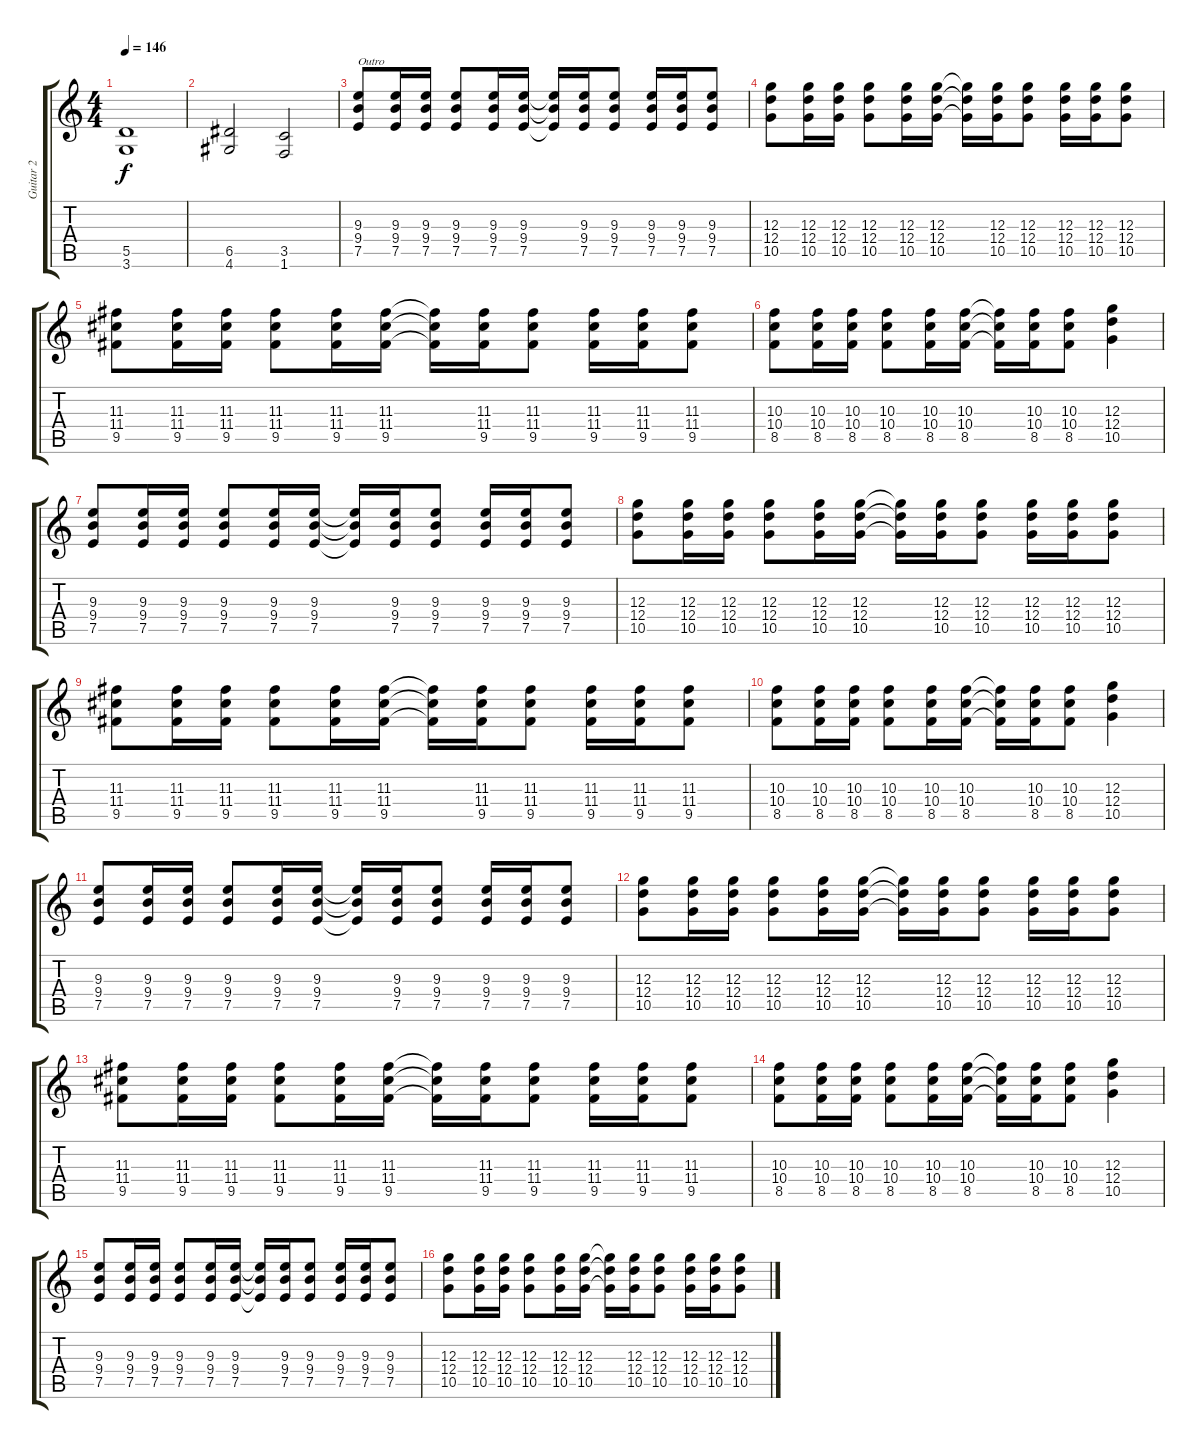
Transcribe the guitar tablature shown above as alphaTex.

\track ("Guitar 2" "Guitar 2") {instrument distortionguitar}
\staff {score tabs}
\tuning (E4 B3 G3 D3 A2 E2) {hide}
\ts (4 4)
\tempo 146
\clef g2
\ks c
(5.5 3.6).1{dy f} |
(6.5 4.6).2 (3.5 1.6).2 |
(9.3 9.4 7.5).8{txt "Outro"} (9.3 9.4 7.5).16 (9.3 9.4 7.5).16 (9.3 9.4 7.5).8 (9.3 9.4 7.5).16 (9.3 9.4 7.5).16 (9.3{t} 9.4{t} 7.5{t}).16 (9.3 9.4 7.5).16 (9.3 9.4 7.5).8 (9.3 9.4 7.5).16 (9.3 9.4 7.5).16 (9.3 9.4 7.5).8 |
(12.3 12.4 10.5).8 (12.3 12.4 10.5).16 (12.3 12.4 10.5).16 (12.3 12.4 10.5).8 (12.3 12.4 10.5).16 (12.3 12.4 10.5).16 (12.3{t} 12.4{t} 10.5{t}).16 (12.3 12.4 10.5).16 (12.3 12.4 10.5).8 (12.3 12.4 10.5).16 (12.3 12.4 10.5).16 (12.3 12.4 10.5).8 |
(11.3 11.4 9.5).8 (11.3 11.4 9.5).16 (11.3 11.4 9.5).16 (11.3 11.4 9.5).8 (11.3 11.4 9.5).16 (11.3 11.4 9.5).16 (11.3{t} 11.4{t} 9.5{t}).16 (11.3 11.4 9.5).16 (11.3 11.4 9.5).8 (11.3 11.4 9.5).16 (11.3 11.4 9.5).16 (11.3 11.4 9.5).8 |
(10.3 10.4 8.5).8 (10.3 10.4 8.5).16 (10.3 10.4 8.5).16 (10.3 10.4 8.5).8 (10.3 10.4 8.5).16 (10.3 10.4 8.5).16 (10.3{t} 10.4{t} 8.5{t}).16 (10.3 10.4 8.5).16 (10.3 10.4 8.5).8 (12.3 12.4 10.5).4 |
(9.3 9.4 7.5).8 (9.3 9.4 7.5).16 (9.3 9.4 7.5).16 (9.3 9.4 7.5).8 (9.3 9.4 7.5).16 (9.3 9.4 7.5).16 (9.3{t} 9.4{t} 7.5{t}).16 (9.3 9.4 7.5).16 (9.3 9.4 7.5).8 (9.3 9.4 7.5).16 (9.3 9.4 7.5).16 (9.3 9.4 7.5).8 |
(12.3 12.4 10.5).8 (12.3 12.4 10.5).16 (12.3 12.4 10.5).16 (12.3 12.4 10.5).8 (12.3 12.4 10.5).16 (12.3 12.4 10.5).16 (12.3{t} 12.4{t} 10.5{t}).16 (12.3 12.4 10.5).16 (12.3 12.4 10.5).8 (12.3 12.4 10.5).16 (12.3 12.4 10.5).16 (12.3 12.4 10.5).8 |
(11.3 11.4 9.5).8 (11.3 11.4 9.5).16 (11.3 11.4 9.5).16 (11.3 11.4 9.5).8 (11.3 11.4 9.5).16 (11.3 11.4 9.5).16 (11.3{t} 11.4{t} 9.5{t}).16 (11.3 11.4 9.5).16 (11.3 11.4 9.5).8 (11.3 11.4 9.5).16 (11.3 11.4 9.5).16 (11.3 11.4 9.5).8 |
(10.3 10.4 8.5).8 (10.3 10.4 8.5).16 (10.3 10.4 8.5).16 (10.3 10.4 8.5).8 (10.3 10.4 8.5).16 (10.3 10.4 8.5).16 (10.3{t} 10.4{t} 8.5{t}).16 (10.3 10.4 8.5).16 (10.3 10.4 8.5).8 (12.3 12.4 10.5).4 |
(9.3 9.4 7.5).8 (9.3 9.4 7.5).16 (9.3 9.4 7.5).16 (9.3 9.4 7.5).8 (9.3 9.4 7.5).16 (9.3 9.4 7.5).16 (9.3{t} 9.4{t} 7.5{t}).16 (9.3 9.4 7.5).16 (9.3 9.4 7.5).8 (9.3 9.4 7.5).16 (9.3 9.4 7.5).16 (9.3 9.4 7.5).8 |
(12.3 12.4 10.5).8 (12.3 12.4 10.5).16 (12.3 12.4 10.5).16 (12.3 12.4 10.5).8 (12.3 12.4 10.5).16 (12.3 12.4 10.5).16 (12.3{t} 12.4{t} 10.5{t}).16 (12.3 12.4 10.5).16 (12.3 12.4 10.5).8 (12.3 12.4 10.5).16 (12.3 12.4 10.5).16 (12.3 12.4 10.5).8 |
(11.3 11.4 9.5).8 (11.3 11.4 9.5).16 (11.3 11.4 9.5).16 (11.3 11.4 9.5).8 (11.3 11.4 9.5).16 (11.3 11.4 9.5).16 (11.3{t} 11.4{t} 9.5{t}).16 (11.3 11.4 9.5).16 (11.3 11.4 9.5).8 (11.3 11.4 9.5).16 (11.3 11.4 9.5).16 (11.3 11.4 9.5).8 |
(10.3 10.4 8.5).8 (10.3 10.4 8.5).16 (10.3 10.4 8.5).16 (10.3 10.4 8.5).8 (10.3 10.4 8.5).16 (10.3 10.4 8.5).16 (10.3{t} 10.4{t} 8.5{t}).16 (10.3 10.4 8.5).16 (10.3 10.4 8.5).8 (12.3 12.4 10.5).4 |
(9.3 9.4 7.5).8 (9.3 9.4 7.5).16 (9.3 9.4 7.5).16 (9.3 9.4 7.5).8 (9.3 9.4 7.5).16 (9.3 9.4 7.5).16 (9.3{t} 9.4{t} 7.5{t}).16 (9.3 9.4 7.5).16 (9.3 9.4 7.5).8 (9.3 9.4 7.5).16 (9.3 9.4 7.5).16 (9.3 9.4 7.5).8 |
(12.3 12.4 10.5).8 (12.3 12.4 10.5).16 (12.3 12.4 10.5).16 (12.3 12.4 10.5).8 (12.3 12.4 10.5).16 (12.3 12.4 10.5).16 (12.3{t} 12.4{t} 10.5{t}).16 (12.3 12.4 10.5).16 (12.3 12.4 10.5).8 (12.3 12.4 10.5).16 (12.3 12.4 10.5).16 (12.3 12.4 10.5).8
